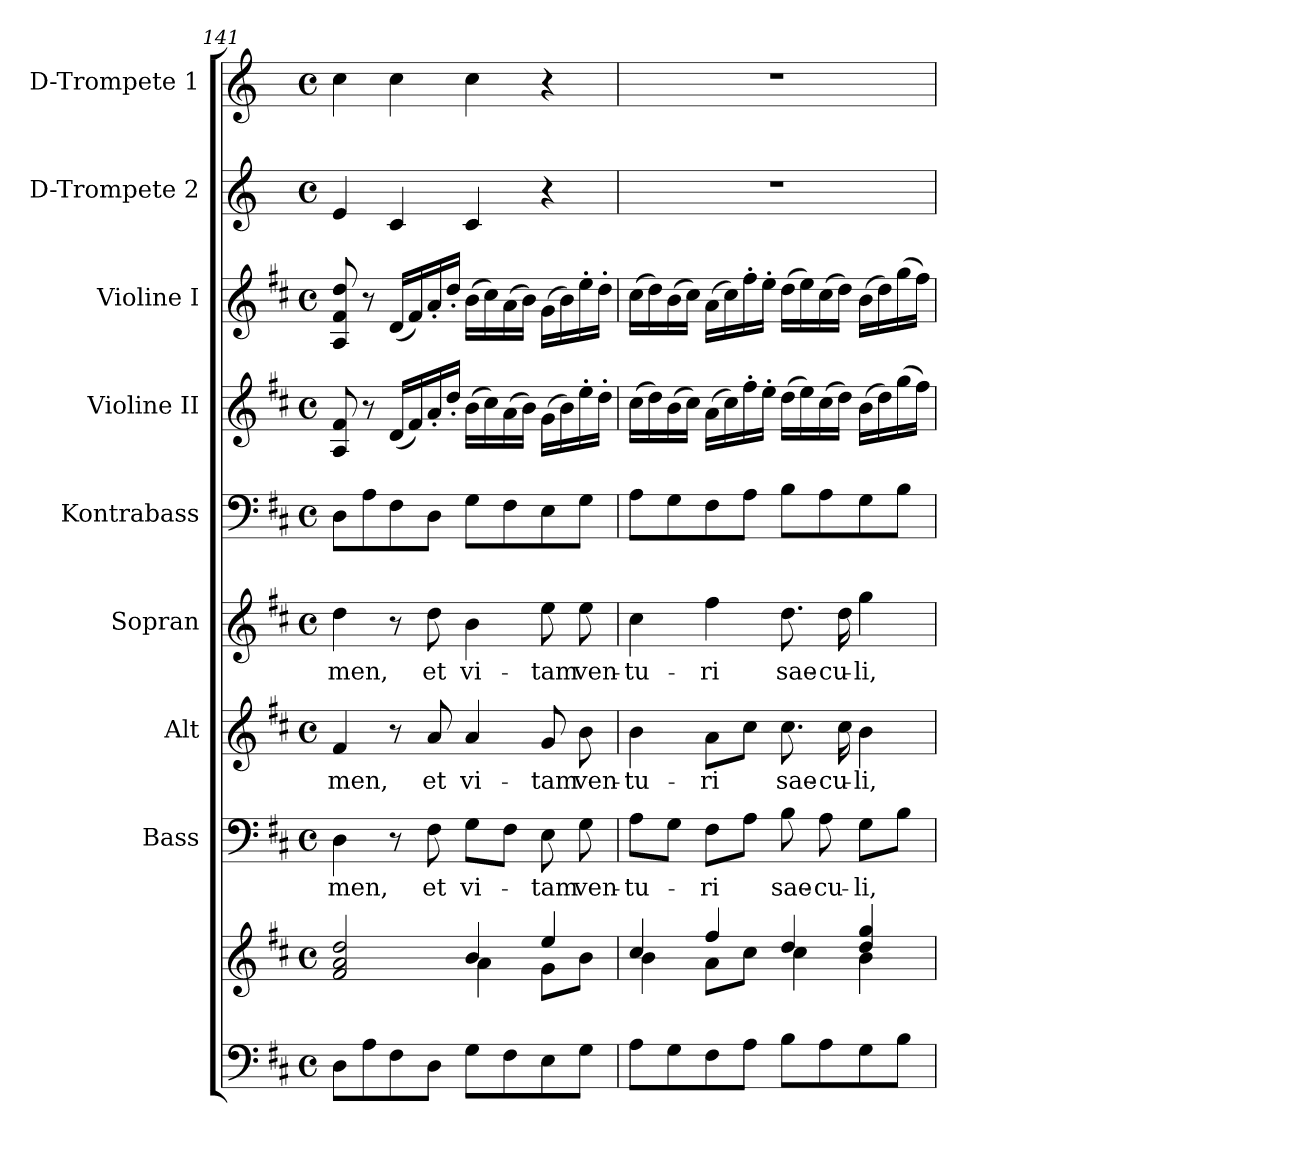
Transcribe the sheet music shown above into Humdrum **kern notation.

**kern	**kern	**kern	**text	**kern	**text	**kern	**text	**kern	**kern	**kern	**kern	**kern
*part9	*part9	*part8	*part8	*part7	*part7	*part6	*part6	*part5	*part4	*part3	*part2	*part1
*staff10	*staff9	*staff8	*staff8	*staff7	*staff7	*staff6	*staff6	*staff5	*staff4	*staff3	*staff2	*staff1
*	*	*I"Bass	*	*I"Alt	*	*I"Sopran	*	*I"Kontrabass	*I"Violine II	*I"Violine I	*I"D-Trompete 2	*I"D-Trompete 1
*	*	*I'B.	*	*I'A.	*	*I'S.	*	*I'Kb.	*I'Vl. II	*I'Vl. I	*I'D Trp. 2	*I'D Trp. 1
*clefF4	*clefG2	*clefF4	*	*clefG2	*	*clefG2	*	*clefF4	*clefG2	*clefG2	*clefG2	*clefG2
*	*	*	*	*	*	*	*	*ITrd7c12	*	*	*ITrd-1c-2	*ITrd-1c-2
*k[f#c#]	*k[f#c#]	*k[f#c#]	*	*k[f#c#]	*	*k[f#c#]	*	*k[f#c#]	*k[f#c#]	*k[f#c#]	*k[f#c#]	*k[f#c#]
*D:	*D:	*D:	*	*D:	*	*D:	*	*D:	*D:	*D:	*D:	*D:
*M4/4	*M4/4	*M4/4	*	*M4/4	*	*M4/4	*	*M4/4	*M4/4	*M4/4	*M4/4	*M4/4
*met(c)	*met(c)	*met(c)	*	*met(c)	*	*met(c)	*	*met(c)	*met(c)	*met(c)	*met(c)	*met(c)
=141	=141	=141	=141	=141	=141	=141	=141	=141	=141	=141	=141	=141
*	*^	*	*	*	*	*	*	*	*	*	*	*
!	!	!	!	!LO:LY:b	!	!LO:LY:b	!	!LO:LY:b	!	!	!	!	!
8D\L	2f#/ 2a/ 2dd/	2ryy	4D\	-men,	4f#/	-men,	4dd\	-men,	8DD\L	8A/ 8f#/	8A/ 8f#/ 8dd/	4f#/	4dd\
8A\	.	.	.	.	.	.	.	.	8AA\	8r	8r	.	.
8F#\	.	.	8r	.	8r	.	8r	.	8FF#\	(<16d/LL	(<16d/LL	4d/	4dd\
.	.	.	.	.	.	.	.	.	.	16f#/)	16f#/)	.	.
!	!	!	!	!LO:LY:b	!	!LO:LY:b	!	!LO:LY:b	!	!	!	!	!
8D\J	.	.	8F#\	et	8a/	et	8dd\	et	8DD\J	16a'</	16a'</	.	.
.	.	.	.	.	.	.	.	.	.	16dd'</JJ	16dd'</JJ	.	.
!	!	!	!	!LO:LY:b	!	!LO:LY:b	!	!LO:LY:b	!	!	!	!	!
8G\L	4b/	4a\	8G\L	vi-	4a/	vi-	4b\	vi-	8GG\L	(>16b\LL	(>16b\LL	4d/	4dd\
.	.	.	.	.	.	.	.	.	.	16cc#\)	16cc#\)	.	.
8F#\	.	.	8F#\J	.	.	.	.	.	8FF#\	(>16a\	(>16a\	.	.
.	.	.	.	.	.	.	.	.	.	16b\JJ)	16b\JJ)	.	.
!	!	!	!	!LO:LY:b	!	!LO:LY:b	!	!LO:LY:b	!	!	!	!	!
8E\	4ee/	8g\L	8E\	-tam	8g/	-tam	8ee\	-tam	8EE\	(>16g\LL	(>16g\LL	4r	4r
.	.	.	.	.	.	.	.	.	.	16b\)	16b\)	.	.
!	!	!	!	!LO:LY:b	!	!LO:LY:b	!	!LO:LY:b	!	!	!	!	!
8G\J	.	8b\J	8G\	ven-	8b\	ven-	8ee\	ven-	8GG\J	16ee'>\	16ee'>\	.	.
.	.	.	.	.	.	.	.	.	.	16dd'>\JJ	16dd'>\JJ	.	.
=142	=142	=142	=142	=142	=142	=142	=142	=142	=142	=142	=142	=142	=142
!	!	!	!	!LO:LY:b	!	!LO:LY:b	!	!LO:LY:b	!	!	!	!	!
8A\L	4cc#/	4b\	8A\L	-tu-	4b\	-tu-	4cc#\	-tu-	8AA\L	(>16cc#\LL	(>16cc#\LL	1r	1r
.	.	.	.	.	.	.	.	.	.	16dd\)	16dd\)	.	.
8G\	.	.	8G\J	.	.	.	.	.	8GG\	(>16b\	(>16b\	.	.
.	.	.	.	.	.	.	.	.	.	16cc#\JJ)	16cc#\JJ)	.	.
!	!	!	!	!LO:LY:b	!	!LO:LY:b	!	!LO:LY:b	!	!	!	!	!
8F#\	4ff#/	8a\L	8F#\L	-ri	8a\L	-ri	4ff#\	-ri	8FF#\	(>16a\LL	(>16a\LL	.	.
.	.	.	.	.	.	.	.	.	.	16cc#\)	16cc#\)	.	.
8A\J	.	8cc#\J	8A\J	.	8cc#\J	.	.	.	8AA\J	16ff#'>\	16ff#'>\	.	.
.	.	.	.	.	.	.	.	.	.	16ee'>\JJ	16ee'>\JJ	.	.
!	!	!	!	!LO:LY:b	!	!LO:LY:b	!	!LO:LY:b	!	!	!	!	!
8B\L	4dd/	4cc#\	8B\	sae-	8.cc#\	sae-	8.dd\	sae-	8BB\L	(>16dd\LL	(>16dd\LL	.	.
.	.	.	.	.	.	.	.	.	.	16ee\)	16ee\)	.	.
!	!	!	!	!LO:LY:b	!	!	!	!	!	!	!	!	!
8A\	.	.	8A\	-cu-	.	.	.	.	8AA\	(>16cc#\	(>16cc#\	.	.
!	!	!	!	!	!	!LO:LY:b	!	!LO:LY:b	!	!	!	!	!
.	.	.	.	.	16cc#\	-cu-	16dd\	-cu-	.	16dd\JJ)	16dd\JJ)	.	.
!	!	!	!	!LO:LY:b	!	!LO:LY:b	!	!LO:LY:b	!	!	!	!	!
8G\	4dd/ 4gg/	4b\	8G\L	-li,	4b\	-li,	4gg\	-li,	8GG\	(>16b\LL	(>16b\LL	.	.
.	.	.	.	.	.	.	.	.	.	16dd\)	16dd\)	.	.
8B\J	.	.	8B\J	.	.	.	.	.	8BB\J	(>16gg\	(>16gg\	.	.
.	.	.	.	.	.	.	.	.	.	16ff#\JJ)	16ff#\JJ)	.	.
*	*v	*v	*	*	*	*	*	*	*	*	*	*	*
=	=	=	=	=	=	=	=	=	=	=	=	=
*-	*-	*-	*-	*-	*-	*-	*-	*-	*-	*-	*-	*-
